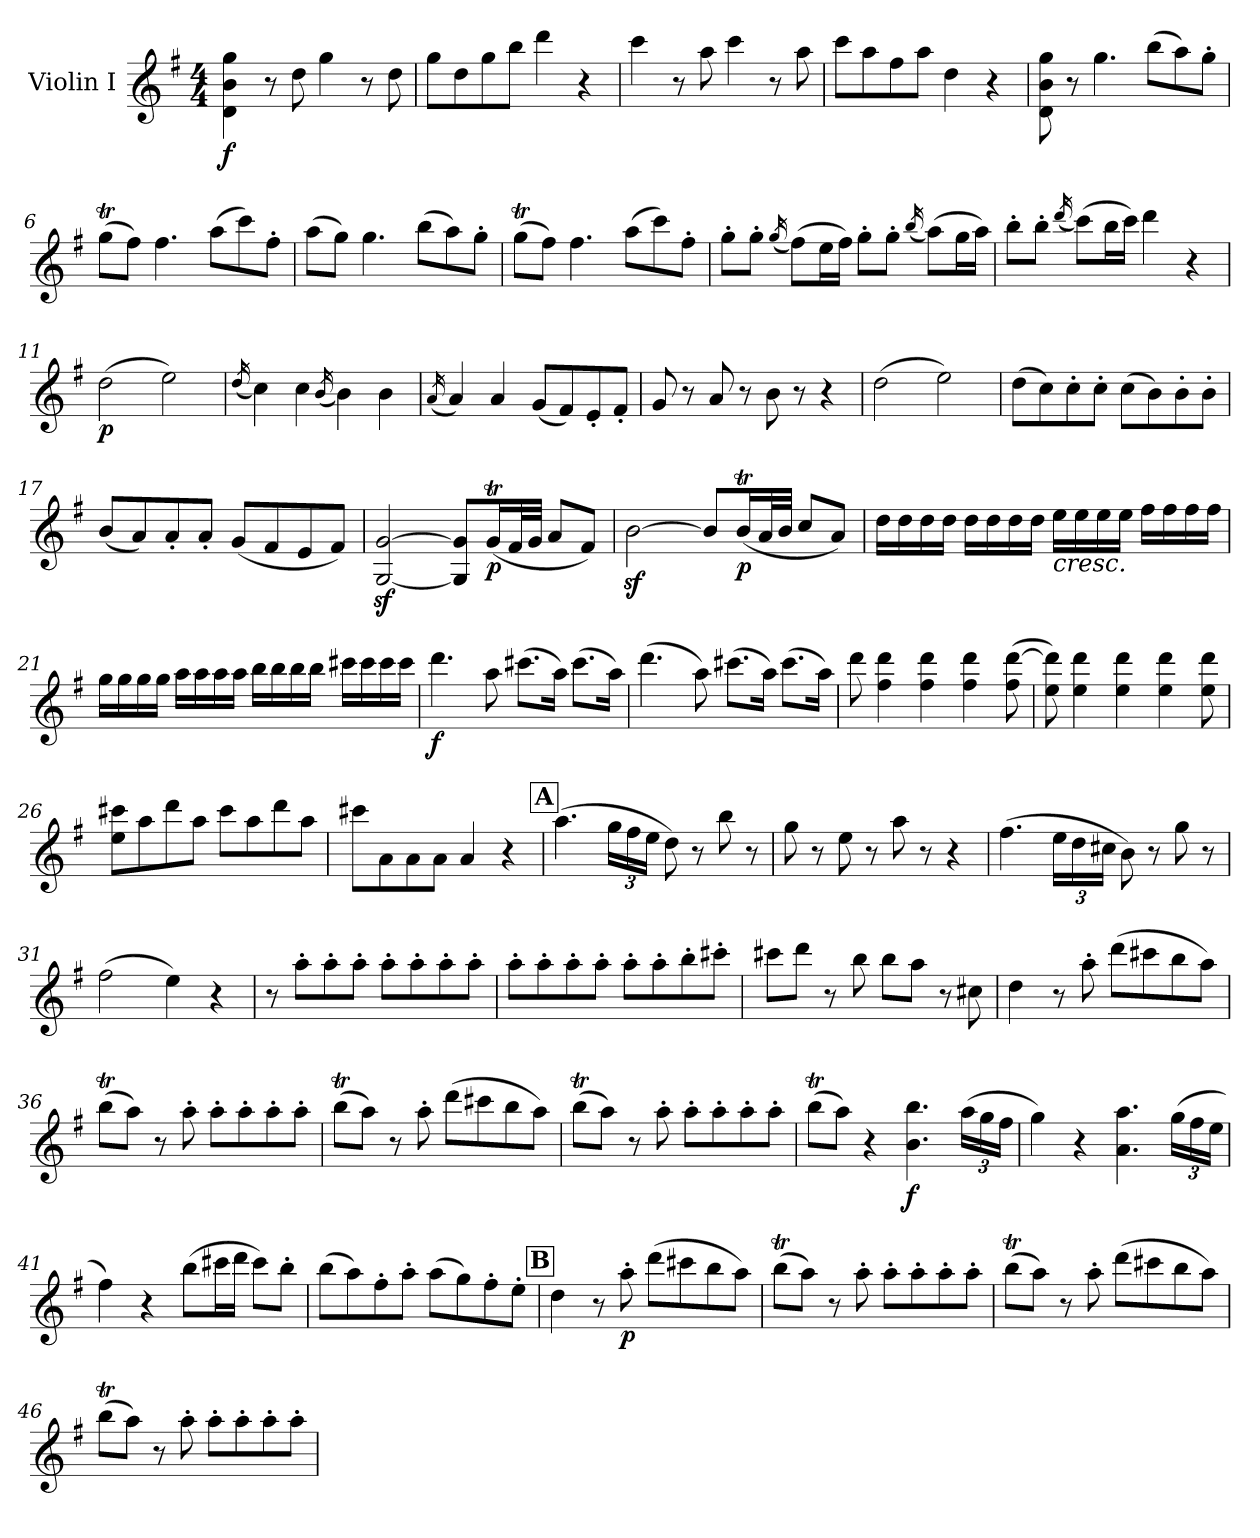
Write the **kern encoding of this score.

**kern	**dynam
*part1	*part1
*staff1	*staff1
*I"Violin I	*
*I'Vln	*
*clefG2	*
*k[f#]	*
*M4/4	*
=1	=1
!	!LO:DY:b
4d\ 4b\ 4gg\	f
8r	.
8dd\	.
4gg\	.
8r	.
8dd\	.
=2	=2
8gg\L	.
8dd\	.
8gg\	.
8bb\J	.
4ddd\	.
4r	.
=3	=3
4ccc\	.
8r	.
8aa\	.
4ccc\	.
8r	.
8aa\	.
=4	=4
8ccc\L	.
8aa\	.
8ff#\	.
8aa\J	.
4dd\	.
4r	.
=5	=5
8d\ 8b\ 8gg\	.
8r	.
4.gg\	.
(>8bb\L	.
8aa\)	.
8gg'\J	.
=6	=6
(>8ggT\L	.
8ff#\J)	.
4.ff#\	.
(>8aa\L	.
8ccc\)	.
8ff#'\J	.
!!LO:LB:g=z
=7	=7
(>8aa\L	.
8gg\J)	.
4.gg\	.
(>8bb\L	.
8aa\)	.
8gg'\J	.
=8	=8
(>8ggT\L	.
8ff#\J)	.
4.ff#\	.
(>8aa\L	.
8ccc\)	.
8ff#'\J	.
=9	=9
8gg'\L	.
8gg'\J	.
(<16qgg/	.
(>8ff#\L)	.
16ee\L	.
16ff#\JJ)	.
8gg'\L	.
8gg'\J	.
(<16qbb/	.
(>8aa\L)	.
16gg\L	.
16aa\JJ)	.
=10	=10
8bb'\L	.
8bb'\J	.
(<16qddd/	.
(>8ccc\L)	.
16bb\L	.
16ccc\JJ)	.
4ddd\	.
4r	.
=11	=11
!	!LO:DY:b
(>2dd\	p
2ee\)	.
!!LO:LB:g=z
=12	=12
(<16qdd/	.
4cc\)	.
4cc\	.
(<16qb/	.
4b\)	.
4b\	.
=13	=13
(<16qa/	.
4a/)	.
4a/	.
(<8g/L	.
8f#/)	.
8e'/	.
8f#'/J	.
=14	=14
8g/	.
8r	.
8a/	.
8r	.
8b\	.
8r	.
4r	.
=15	=15
(>2dd\	.
2ee\)	.
=16	=16
(>8dd\L	.
8cc\)	.
8cc'\	.
8cc'\J	.
(>8cc\L	.
8b\)	.
8b'\	.
8b'\J	.
=17	=17
(<8b/L	.
8a/)	.
8a'/	.
8a'/J	.
(<8g/L	.
8f#/	.
8e/	.
8f#/J)	.
!!LO:LB:g=z
=18	=18
[2G/z< [2g/z<	.
8G/] 8g/]L	.
!	!LO:DY:b
(<16gT/L	p
32f#/L	.
32g/JJJ	.
8a/L	.
8f#/J)	.
=19	=19
[2bz<\	.
8b/L]	.
!	!LO:DY:b
(<16bt/L	p
32a/L	.
32b/JJJ	.
8cc/L	.
8a/J)	.
=20	=20
16dd\LL	.
16dd\	.
16dd\	.
16dd\JJ	.
16dd\LL	.
16dd\	.
16dd\	.
16dd\JJ	.
!LO:TX:b:i:t=cresc.	!
16ee\LL	.
16ee\	.
16ee\	.
16ee\JJ	.
16ff#\LL	.
16ff#\	.
16ff#\	.
16ff#\JJ	.
!!LO:LB:g=z
=21	=21
16gg\LL	.
16gg\	.
16gg\	.
16gg\JJ	.
16aa\LL	.
16aa\	.
16aa\	.
16aa\JJ	.
16bb\LL	.
16bb\	.
16bb\	.
16bb\JJ	.
16ccc#X\LL	.
16ccc#\	.
16ccc#\	.
16ccc#\JJ	.
=22	=22
!	!LO:DY:b
4.ddd\	f
8aa\	.
(>8.ccc#X\L	.
16aa\Jk)	.
(>8.ccc#\L	.
16aa\Jk)	.
=23	=23
(>4.ddd\	.
8aa\)	.
(>8.ccc#X\L	.
16aa\Jk)	.
(>8.ccc#\L	.
16aa\Jk)	.
=24	=24
8ddd\	.
4ff#\ 4ddd\	.
4ff#\ 4ddd\	.
4ff#\ 4ddd\	.
(<8ff#\ [8ddd\	.
!!LO:LB:g=z
=25	=25
8ee\ 8ddd\])	.
4ee\ 4ddd\	.
4ee\ 4ddd\	.
4ee\ 4ddd\	.
8ee\ 8ddd\	.
=26	=26
8ee\ 8ccc#X\L	.
8aa\	.
8ddd\	.
8aa\J	.
8ccc#\L	.
8aa\	.
8ddd\	.
8aa\J	.
=27	=27
8ccc#X\L	.
8a\	.
8a\	.
8a\J	.
4a/	.
4r	.
!!LO:REH:place=s1:a:B:fs=14:t=A
=28	=28
(>4.aa\	.
*Xbrackettup	*
24gg\LL	.
24ff#\	.
24ee\JJ	.
8dd\)	.
8r	.
8bb\	.
8r	.
=29	=29
8gg\	.
8r	.
8ee\	.
8r	.
8aa\	.
8r	.
4r	.
!!LO:LB:g=z
=30	=30
(>4.ff#\	.
24ee\LL	.
24dd\	.
24cc#X\JJ	.
8b\)	.
8r	.
8gg\	.
8r	.
=31	=31
(>2ff#\	.
4ee\)	.
4r	.
=32	=32
8r	.
8aa'\L	.
8aa'\	.
8aa'\J	.
8aa'\L	.
8aa'\	.
8aa'\	.
8aa'\J	.
=33	=33
8aa'\L	.
8aa'\	.
8aa'\	.
8aa'\J	.
8aa'\L	.
8aa'\	.
8bb'\	.
8ccc#X'\J	.
=34	=34
8ccc#X\L	.
8ddd\J	.
8r	.
8bb\	.
8bb\L	.
8aa\J	.
8r	.
8cc#X\	.
!!LO:LB:g=z
=35	=35
4dd\	.
8r	.
8aa'\	.
(>8ddd\L	.
8ccc#X\	.
8bb\	.
8aa\J)	.
=36	=36
(>8bbt\L	.
8aa\J)	.
8r	.
8aa'\	.
8aa'\L	.
8aa'\	.
8aa'\	.
8aa'\J	.
=37	=37
(>8bbt\L	.
8aa\J)	.
8r	.
8aa'\	.
(>8ddd\L	.
8ccc#X\	.
8bb\	.
8aa\J)	.
=38	=38
(>8bbt\L	.
8aa\J)	.
8r	.
8aa'\	.
8aa'\L	.
8aa'\	.
8aa'\	.
8aa'\J	.
!!LO:LB:g=z
=39	=39
(>8bbt\L	.
8aa\J)	.
4r	.
!	!LO:DY:b
4.b\ 4.bb\	f
(>24aa\LL	.
24gg\	.
24ff#\JJ	.
=40	=40
4gg\)	.
4r	.
4.a\ 4.aa\	.
(>24gg\LL	.
24ff#\	.
24ee\JJ	.
=41	=41
4ff#\)	.
4r	.
(>8bb\L	.
16ccc#X\L	.
16ddd\JJ	.
8ccc#\L)	.
8bb'\J	.
=42	=42
(>8bb\L	.
8aa\)	.
8ff#'\	.
8aa'\J	.
(>8aa\L	.
8gg\)	.
8ff#'\	.
8ee'\J	.
!!LO:REH:place=s1:a:B:fs=14:t=B
=43	=43
4dd\	.
8r	.
!	!LO:DY:b
8aa'\	p
(>8ddd\L	.
8ccc#X\	.
8bb\	.
8aa\J)	.
!!LO:LB:g=z
=44	=44
(>8bbt\L	.
8aa\J)	.
8r	.
8aa'\	.
8aa'\L	.
8aa'\	.
8aa'\	.
8aa'\J	.
=45	=45
(>8bbt\L	.
8aa\J)	.
8r	.
8aa'\	.
(>8ddd\L	.
8ccc#X\	.
8bb\	.
8aa\J)	.
=46	=46
(>8bbt\L	.
8aa\J)	.
8r	.
8aa'\	.
8aa'\L	.
8aa'\	.
8aa'\	.
8aa'\J	.
=	=
*-	*-
